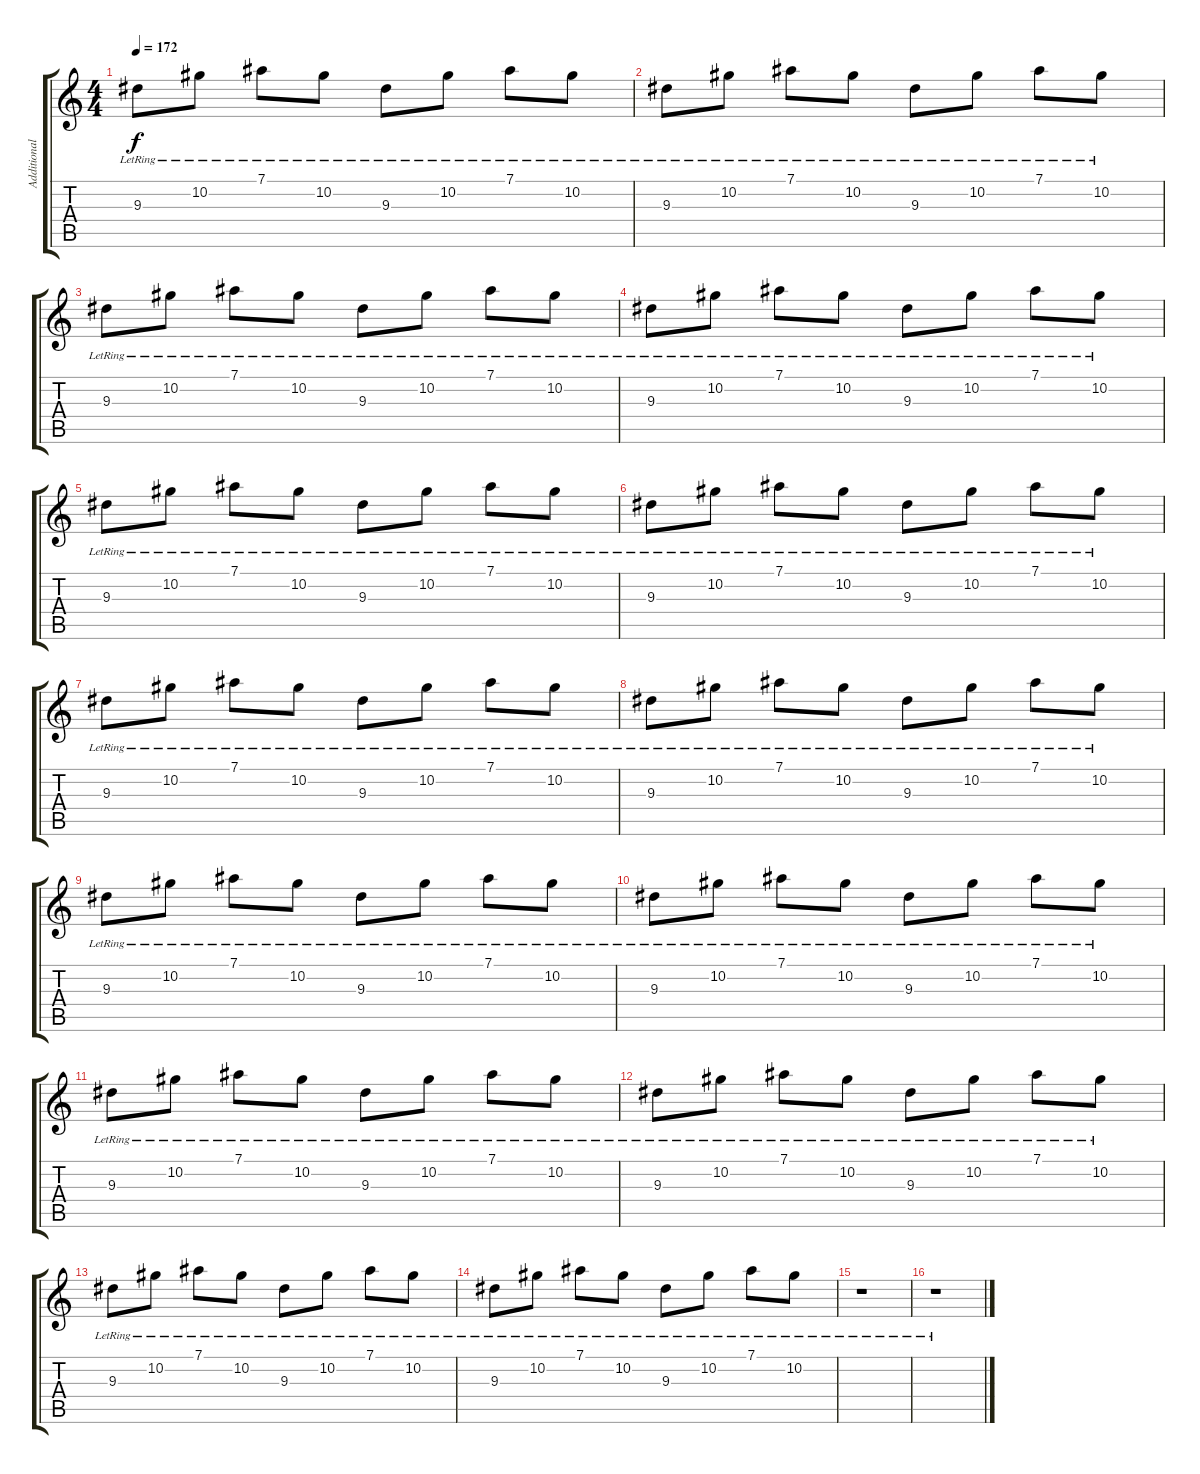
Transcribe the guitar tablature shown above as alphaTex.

\track ("Additional Guitar" "Additional") {instrument electricguitarclean}
\staff {score tabs}
\tuning (Eb4 Bb3 Gb3 Db3 Ab2 Eb2) {hide}
\ts (4 4)
\tempo 172
\clef g2
\ks c
9.3{lr}.8{dy f} 10.2{lr}.8 7.1{lr}.8 10.2{lr}.8 9.3{lr}.8 10.2{lr}.8 7.1{lr}.8 10.2{lr}.8 |
9.3{lr}.8 10.2{lr}.8 7.1{lr}.8 10.2{lr}.8 9.3{lr}.8 10.2{lr}.8 7.1{lr}.8 10.2{lr}.8 |
9.3{lr}.8 10.2{lr}.8 7.1{lr}.8 10.2{lr}.8 9.3{lr}.8 10.2{lr}.8 7.1{lr}.8 10.2{lr}.8 |
9.3{lr}.8 10.2{lr}.8 7.1{lr}.8 10.2{lr}.8 9.3{lr}.8 10.2{lr}.8 7.1{lr}.8 10.2{lr}.8 |
9.3{lr}.8 10.2{lr}.8 7.1{lr}.8 10.2{lr}.8 9.3{lr}.8 10.2{lr}.8 7.1{lr}.8 10.2{lr}.8 |
9.3{lr}.8 10.2{lr}.8 7.1{lr}.8 10.2{lr}.8 9.3{lr}.8 10.2{lr}.8 7.1{lr}.8 10.2{lr}.8 |
9.3{lr}.8 10.2{lr}.8 7.1{lr}.8 10.2{lr}.8 9.3{lr}.8 10.2{lr}.8 7.1{lr}.8 10.2{lr}.8 |
9.3{lr}.8 10.2{lr}.8 7.1{lr}.8 10.2{lr}.8 9.3{lr}.8 10.2{lr}.8 7.1{lr}.8 10.2{lr}.8 |
9.3{lr}.8 10.2{lr}.8 7.1{lr}.8 10.2{lr}.8 9.3{lr}.8 10.2{lr}.8 7.1{lr}.8 10.2{lr}.8 |
9.3{lr}.8 10.2{lr}.8 7.1{lr}.8 10.2{lr}.8 9.3{lr}.8 10.2{lr}.8 7.1{lr}.8 10.2{lr}.8 |
9.3{lr}.8{volume 0} 10.2{lr}.8 7.1{lr}.8 10.2{lr}.8 9.3{lr}.8 10.2{lr}.8 7.1{lr}.8 10.2{lr}.8 |
9.3{lr}.8 10.2{lr}.8 7.1{lr}.8 10.2{lr}.8 9.3{lr}.8 10.2{lr}.8 7.1{lr}.8 10.2{lr}.8 |
9.3{lr}.8 10.2{lr}.8 7.1{lr}.8 10.2{lr}.8 9.3{lr}.8 10.2{lr}.8 7.1{lr}.8 10.2{lr}.8 |
9.3{lr}.8 10.2{lr}.8 7.1{lr}.8 10.2{lr}.8 9.3{lr}.8 10.2{lr}.8 7.1{lr}.8 10.2{lr}.8 |
r.1 |
r.1
